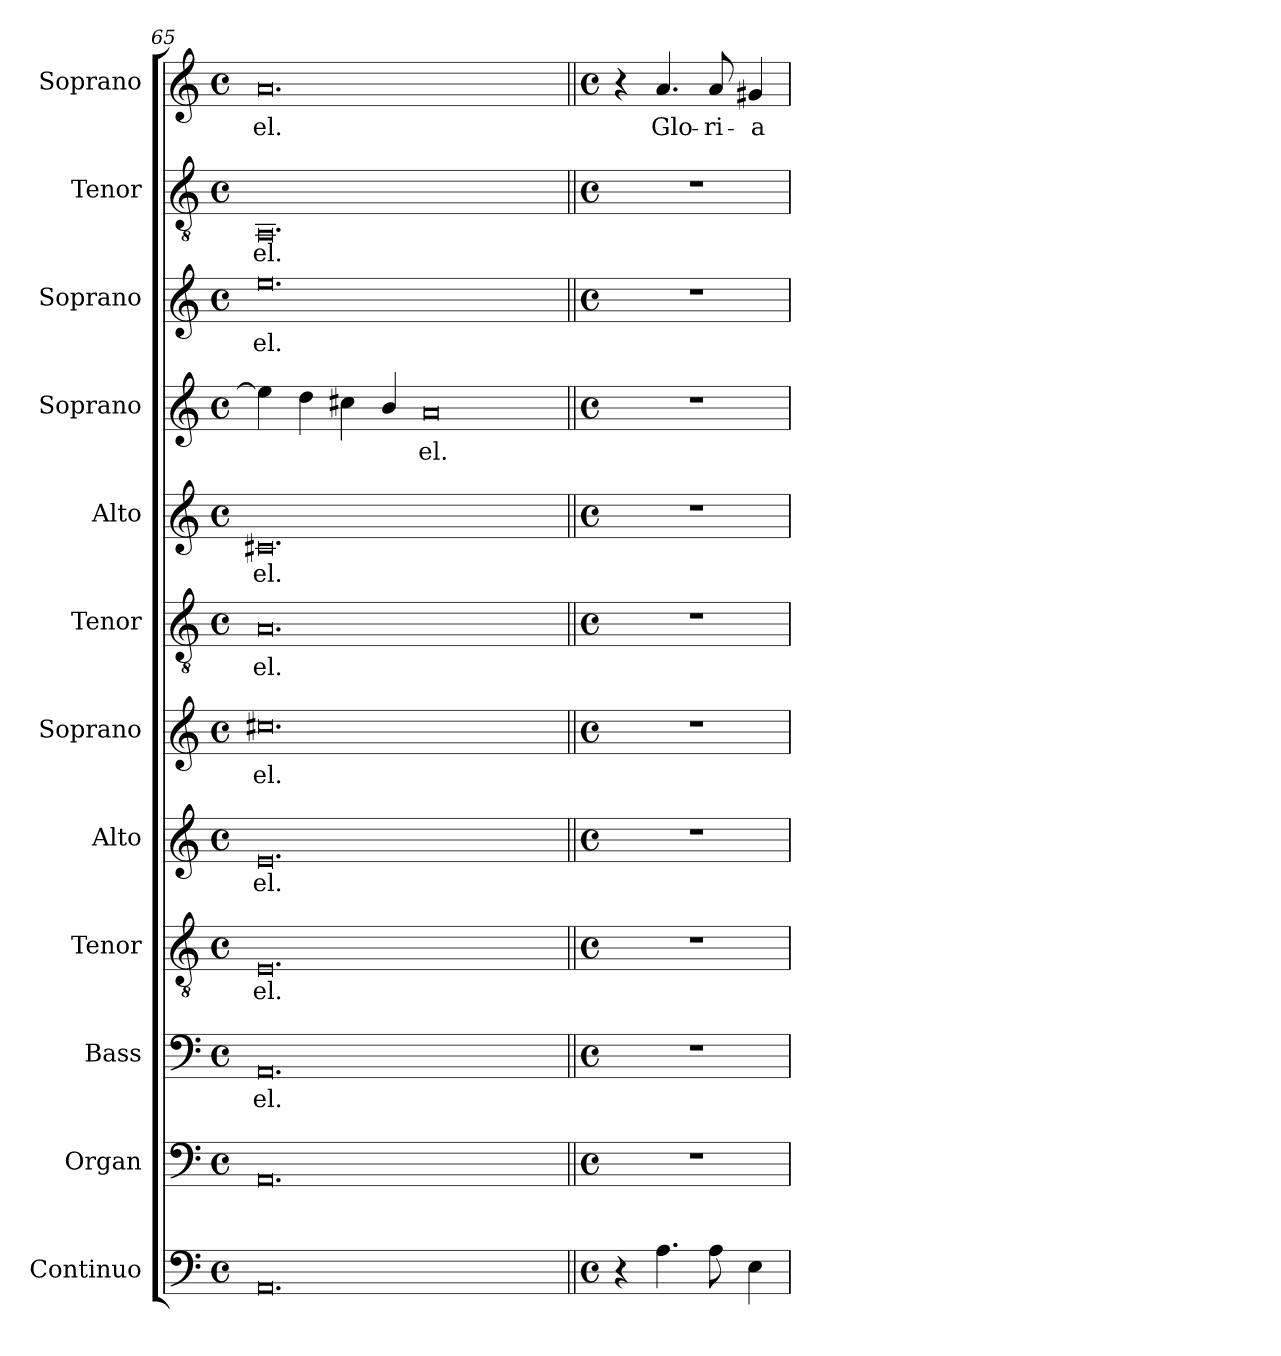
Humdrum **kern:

**kern	**kern	**kern	**text	**kern	**text	**kern	**text	**kern	**text	**kern	**text	**kern	**text	**kern	**text	**kern	**text	**kern	**text	**kern	**text
*part12	*part11	*part10	*part10	*part9	*part9	*part8	*part8	*part7	*part7	*part6	*part6	*part5	*part5	*part4	*part4	*part3	*part3	*part2	*part2	*part1	*part1
*staff12	*staff11	*staff10	*staff10	*staff9	*staff9	*staff8	*staff8	*staff7	*staff7	*staff6	*staff6	*staff5	*staff5	*staff4	*staff4	*staff3	*staff3	*staff2	*staff2	*staff1	*staff1
*I"Continuo	*I"Organ	*I"Bass	*	*I"Tenor	*	*I"Alto	*	*I"Soprano	*	*I"Tenor	*	*I"Alto	*	*I"Soprano	*	*I"Soprano	*	*I"Tenor	*	*I"Soprano	*
*I'Cont.	*I'Org.	*I'B.	*	*I'T.	*	*I'A.	*	*I'S.	*	*I'T.	*	*I'A.	*	*I'S.	*	*I'S.	*	*I'T.	*	*I'S.	*
*clefF4	*clefF4	*clefF4	*	*clefGv2	*	*clefG2	*	*clefG2	*	*clefGv2	*	*clefG2	*	*clefG2	*	*clefG2	*	*clefGv2	*	*clefG2	*
*	*	*	*	*ITrd7c12	*	*	*	*	*	*ITrd7c12	*	*	*	*	*	*	*	*	*	*	*
*k[]	*k[]	*k[]	*	*k[]	*	*k[]	*	*k[]	*	*k[]	*	*k[]	*	*k[]	*	*k[]	*	*k[]	*	*k[]	*
*C:	*C:	*C:	*	*C:	*	*C:	*	*C:	*	*C:	*	*C:	*	*C:	*	*C:	*	*C:	*	*C:	*
*M4/4	*M4/4	*M4/4	*	*M4/4	*	*M4/4	*	*M4/4	*	*M4/4	*	*M4/4	*	*M4/4	*	*M4/4	*	*M4/4	*	*M4/4	*
*met(c)	*met(c)	*met(c)	*	*met(c)	*	*met(c)	*	*met(c)	*	*met(c)	*	*met(c)	*	*met(c)	*	*met(c)	*	*met(c)	*	*met(c)	*
=65	=65	=65	=65	=65	=65	=65	=65	=65	=65	=65	=65	=65	=65	=65	=65	=65	=65	=65	=65	=65	=65
!	!	!	!LO:LY:b:color=#000000	!	!	!	!	!	!	!	!	!	!	!	!	!	!	!	!	!	!
!	!	!	!	!	!LO:LY:b:color=#000000	!	!	!	!	!	!	!	!	!	!	!	!	!	!	!	!
!	!	!	!	!	!	!	!LO:LY:b:color=#000000	!	!	!	!	!	!	!	!	!	!	!	!	!	!
!	!	!	!	!	!	!	!	!	!LO:LY:b:color=#000000	!	!	!	!	!	!	!	!	!	!	!	!
!	!	!	!	!	!	!	!	!	!	!	!LO:LY:b:color=#000000	!	!	!	!	!	!	!	!	!	!
!	!	!	!	!	!	!	!	!	!	!	!	!	!LO:LY:b:color=#000000	!	!	!	!	!	!	!	!
!	!	!	!	!	!	!	!	!	!	!	!	!	!	!	!	!	!LO:LY:b:color=#000000	!	!	!	!
!	!	!	!	!	!	!	!	!	!	!	!	!	!	!	!	!	!	!	!LO:LY:b:color=#000000	!	!
!	!	!	!	!	!	!	!	!	!	!	!	!	!	!	!	!	!	!	!	!	!LO:LY:b:color=#000000
0.AAi	0.AAi	0.AAi	-el.	0.EEi	-el.	0.ei	-el.	0.cc#Xi	-el.	0.AAi	-el.	0.c#Xi	-el.	4eei\]	.	0.eei	-el.	0.AAi	-el.	0.ai	-el.
.	.	.	.	.	.	.	.	.	.	.	.	.	.	4ddi\	.	.	.	.	.	.	.
.	.	.	.	.	.	.	.	.	.	.	.	.	.	4cc#Xi\	.	.	.	.	.	.	.
.	.	.	.	.	.	.	.	.	.	.	.	.	.	4bi/	.	.	.	.	.	.	.
!	!	!	!	!	!	!	!	!	!	!	!	!	!	!	!LO:LY:b:color=#000000	!	!	!	!	!	!
.	.	.	.	.	.	.	.	.	.	.	.	.	.	0ai	-el.	.	.	.	.	.	.
!!LO:PB:g=z
=66||	=66||	=66||	=66||	=66||	=66||	=66||	=66||	=66||	=66||	=66||	=66||	=66||	=66||	=66||	=66||	=66||	=66||	=66||	=66||	=66||	=66||
*M4/4	*M4/4	*M4/4	*	*M4/4	*	*M4/4	*	*M4/4	*	*M4/4	*	*M4/4	*	*M4/4	*	*M4/4	*	*M4/4	*	*M4/4	*
*met(c)	*met(c)	*met(c)	*	*met(c)	*	*met(c)	*	*met(c)	*	*met(c)	*	*met(c)	*	*met(c)	*	*met(c)	*	*met(c)	*	*met(c)	*
4r	1r	1r	.	1r	.	1r	.	1r	.	1r	.	1r	.	1r	.	1r	.	1r	.	4r	.
!	!	!	!	!	!	!	!	!	!	!	!	!	!	!	!	!	!	!	!	!	!LO:LY:b:color=#000000
4.Ai\	.	.	.	.	.	.	.	.	.	.	.	.	.	.	.	.	.	.	.	4.ai/	Glo-
!	!	!	!	!	!	!	!	!	!	!	!	!	!	!	!	!	!	!	!	!	!LO:LY:b:color=#000000
8Ai\	.	.	.	.	.	.	.	.	.	.	.	.	.	.	.	.	.	.	.	8ai/	-ri-
!	!	!	!	!	!	!	!	!	!	!	!	!	!	!	!	!	!	!	!	!	!LO:LY:b:color=#000000
4Ei\	.	.	.	.	.	.	.	.	.	.	.	.	.	.	.	.	.	.	.	4g#Xi/	-a
=	=	=	=	=	=	=	=	=	=	=	=	=	=	=	=	=	=	=	=	=	=
*-	*-	*-	*-	*-	*-	*-	*-	*-	*-	*-	*-	*-	*-	*-	*-	*-	*-	*-	*-	*-	*-
